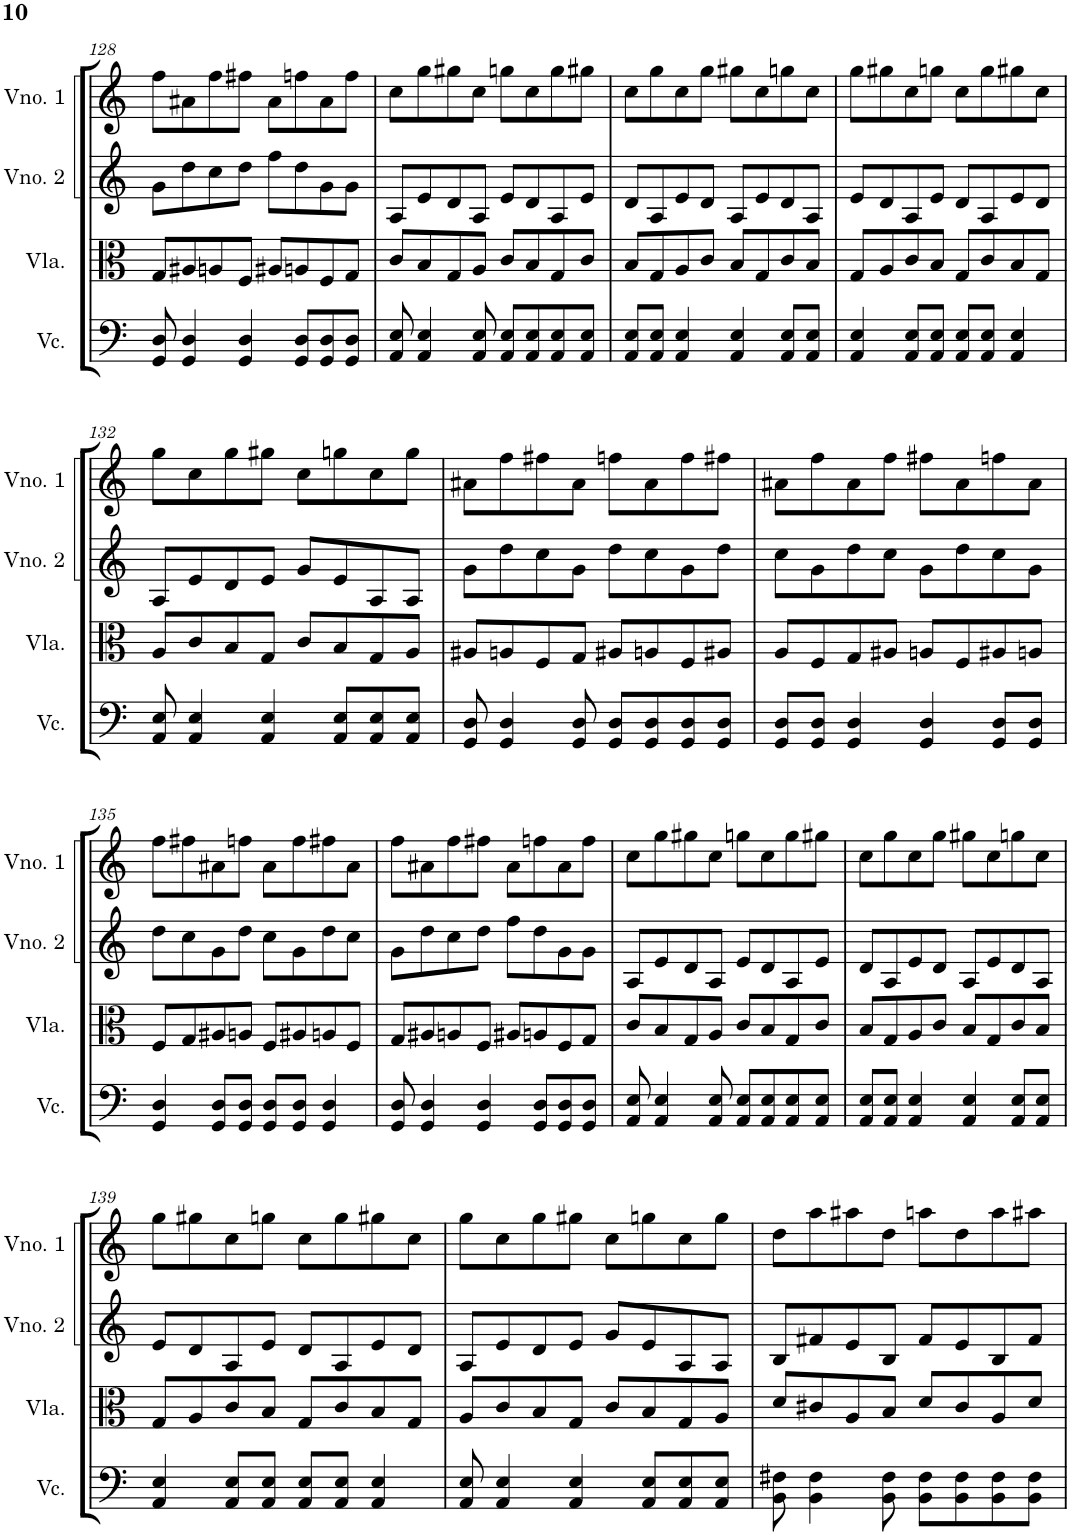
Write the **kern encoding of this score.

**kern	**kern	**kern	**kern
*part4	*part3	*part2	*part1
*staff4	*staff3	*staff2	*staff1
*I"Violoncelo	*I"Viola	*I"Violino 2	*I"Violino 1
*I'Vc.	*I'Vla.	*I'Vno. 2	*I'Vno. 1
!!LO:PB:g=z
*clefF4	*clefC3	*clefG2	*clefG2
*k[]	*k[]	*k[]	*k[]
*M4/4	*M4/4	*M4/4	*M4/4
=128	=128	=128	=128
8GG/ 8D/	8G/L	8g\L	8ff\L
4GG/ 4D/	8A#X/	8dd\	8a#X\
.	8An/	8cc\	8ff\
4GG/ 4D/	8F/J	8dd\J	8ff#X\J
.	8A#X/L	8ff\L	8a#\L
8GG/ 8D/L	8An/	8dd\	8ffn\
8GG/ 8D/	8F/	8g\	8a#\
8GG/ 8D/J	8G/J	8g\J	8ff\J
=129	=129	=129	=129
8AA/ 8E/	8c/L	8A/L	8cc\L
4AA/ 4E/	8B/	8e/	8gg\
.	8G/	8d/	8gg#X\
8AA/ 8E/	8A/J	8A/J	8cc\J
8AA/ 8E/L	8c/L	8e/L	8ggn\L
8AA/ 8E/	8B/	8d/	8cc\
8AA/ 8E/	8G/	8A/	8gg\
8AA/ 8E/J	8c/J	8e/J	8gg#X\J
=130	=130	=130	=130
8AA/ 8E/L	8B/L	8d/L	8cc\L
8AA/ 8E/J	8G/	8A/	8gg\
4AA/ 4E/	8A/	8e/	8cc\
.	8c/J	8d/J	8gg\J
4AA/ 4E/	8B/L	8A/L	8gg#X\L
.	8G/	8e/	8cc\
8AA/ 8E/L	8c/	8d/	8ggn\
8AA/ 8E/J	8B/J	8A/J	8cc\J
=131	=131	=131	=131
4AA/ 4E/	8G/L	8e/L	8gg\L
.	8A/	8d/	8gg#X\
8AA/ 8E/L	8c/	8A/	8cc\
8AA/ 8E/J	8B/J	8e/J	8ggn\J
8AA/ 8E/L	8G/L	8d/L	8cc\L
8AA/ 8E/J	8c/	8A/	8gg\
4AA/ 4E/	8B/	8e/	8gg#X\
.	8G/J	8d/J	8cc\J
!!LO:LB:g=z
=132	=132	=132	=132
8AA/ 8E/	8A/L	8A/L	8gg\L
4AA/ 4E/	8c/	8e/	8cc\
.	8B/	8d/	8gg\
4AA/ 4E/	8G/J	8e/J	8gg#X\J
.	8c/L	8g/L	8cc\L
8AA/ 8E/L	8B/	8e/	8ggn\
8AA/ 8E/	8G/	8A/	8cc\
8AA/ 8E/J	8A/J	8A/J	8gg\J
=133	=133	=133	=133
8GG/ 8D/	8A#X/L	8g\L	8a#X\L
4GG/ 4D/	8An/	8dd\	8ff\
.	8F/	8cc\	8ff#X\
8GG/ 8D/	8G/J	8g\J	8a#\J
8GG/ 8D/L	8A#X/L	8dd\L	8ffn\L
8GG/ 8D/	8An/	8cc\	8a#\
8GG/ 8D/	8F/	8g\	8ff\
8GG/ 8D/J	8A#X/J	8dd\J	8ff#X\J
=134	=134	=134	=134
8GG/ 8D/L	8A/L	8cc\L	8a#X\L
8GG/ 8D/J	8F/	8g\	8ff\
4GG/ 4D/	8G/	8dd\	8a#\
.	8A#X/J	8cc\J	8ff\J
4GG/ 4D/	8An/L	8g\L	8ff#X\L
.	8F/	8dd\	8a#\
8GG/ 8D/L	8A#X/	8cc\	8ffn\
8GG/ 8D/J	8An/J	8g\J	8a#\J
!!LO:LB:g=z
=135	=135	=135	=135
4GG/ 4D/	8F/L	8dd\L	8ff\L
.	8G/	8cc\	8ff#X\
8GG/ 8D/L	8A#X/	8g\	8a#X\
8GG/ 8D/J	8An/J	8dd\J	8ffn\J
8GG/ 8D/L	8F/L	8cc\L	8a#\L
8GG/ 8D/J	8A#X/	8g\	8ff\
4GG/ 4D/	8An/	8dd\	8ff#X\
.	8F/J	8cc\J	8a#\J
=136	=136	=136	=136
8GG/ 8D/	8G/L	8g\L	8ff\L
4GG/ 4D/	8A#X/	8dd\	8a#X\
.	8An/	8cc\	8ff\
4GG/ 4D/	8F/J	8dd\J	8ff#X\J
.	8A#X/L	8ff\L	8a#\L
8GG/ 8D/L	8An/	8dd\	8ffn\
8GG/ 8D/	8F/	8g\	8a#\
8GG/ 8D/J	8G/J	8g\J	8ff\J
=137	=137	=137	=137
8AA/ 8E/	8c/L	8A/L	8cc\L
4AA/ 4E/	8B/	8e/	8gg\
.	8G/	8d/	8gg#X\
8AA/ 8E/	8A/J	8A/J	8cc\J
8AA/ 8E/L	8c/L	8e/L	8ggn\L
8AA/ 8E/	8B/	8d/	8cc\
8AA/ 8E/	8G/	8A/	8gg\
8AA/ 8E/J	8c/J	8e/J	8gg#X\J
=138	=138	=138	=138
8AA/ 8E/L	8B/L	8d/L	8cc\L
8AA/ 8E/J	8G/	8A/	8gg\
4AA/ 4E/	8A/	8e/	8cc\
.	8c/J	8d/J	8gg\J
4AA/ 4E/	8B/L	8A/L	8gg#X\L
.	8G/	8e/	8cc\
8AA/ 8E/L	8c/	8d/	8ggn\
8AA/ 8E/J	8B/J	8A/J	8cc\J
!!LO:LB:g=z
=139	=139	=139	=139
4AA/ 4E/	8G/L	8e/L	8gg\L
.	8A/	8d/	8gg#X\
8AA/ 8E/L	8c/	8A/	8cc\
8AA/ 8E/J	8B/J	8e/J	8ggn\J
8AA/ 8E/L	8G/L	8d/L	8cc\L
8AA/ 8E/J	8c/	8A/	8gg\
4AA/ 4E/	8B/	8e/	8gg#X\
.	8G/J	8d/J	8cc\J
=140	=140	=140	=140
8AA/ 8E/	8A/L	8A/L	8gg\L
4AA/ 4E/	8c/	8e/	8cc\
.	8B/	8d/	8gg\
4AA/ 4E/	8G/J	8e/J	8gg#X\J
.	8c/L	8g/L	8cc\L
8AA/ 8E/L	8B/	8e/	8ggn\
8AA/ 8E/	8G/	8A/	8cc\
8AA/ 8E/J	8A/J	8A/J	8gg\J
=141	=141	=141	=141
8BB\ 8F#X\	8d/L	8B/L	8dd\L
4BB\ 4F#\	8c#X/	8f#X/	8aa\
.	8A/	8e/	8aa#X\
8BB\ 8F#\	8B/J	8B/J	8dd\J
8BB\ 8F#\L	8d/L	8f#/L	8aan\L
8BB\ 8F#\	8c#/	8e/	8dd\
8BB\ 8F#\	8A/	8B/	8aa\
8BB\ 8F#\J	8d/J	8f#/J	8aa#X\J
=	=	=	=
*-	*-	*-	*-
